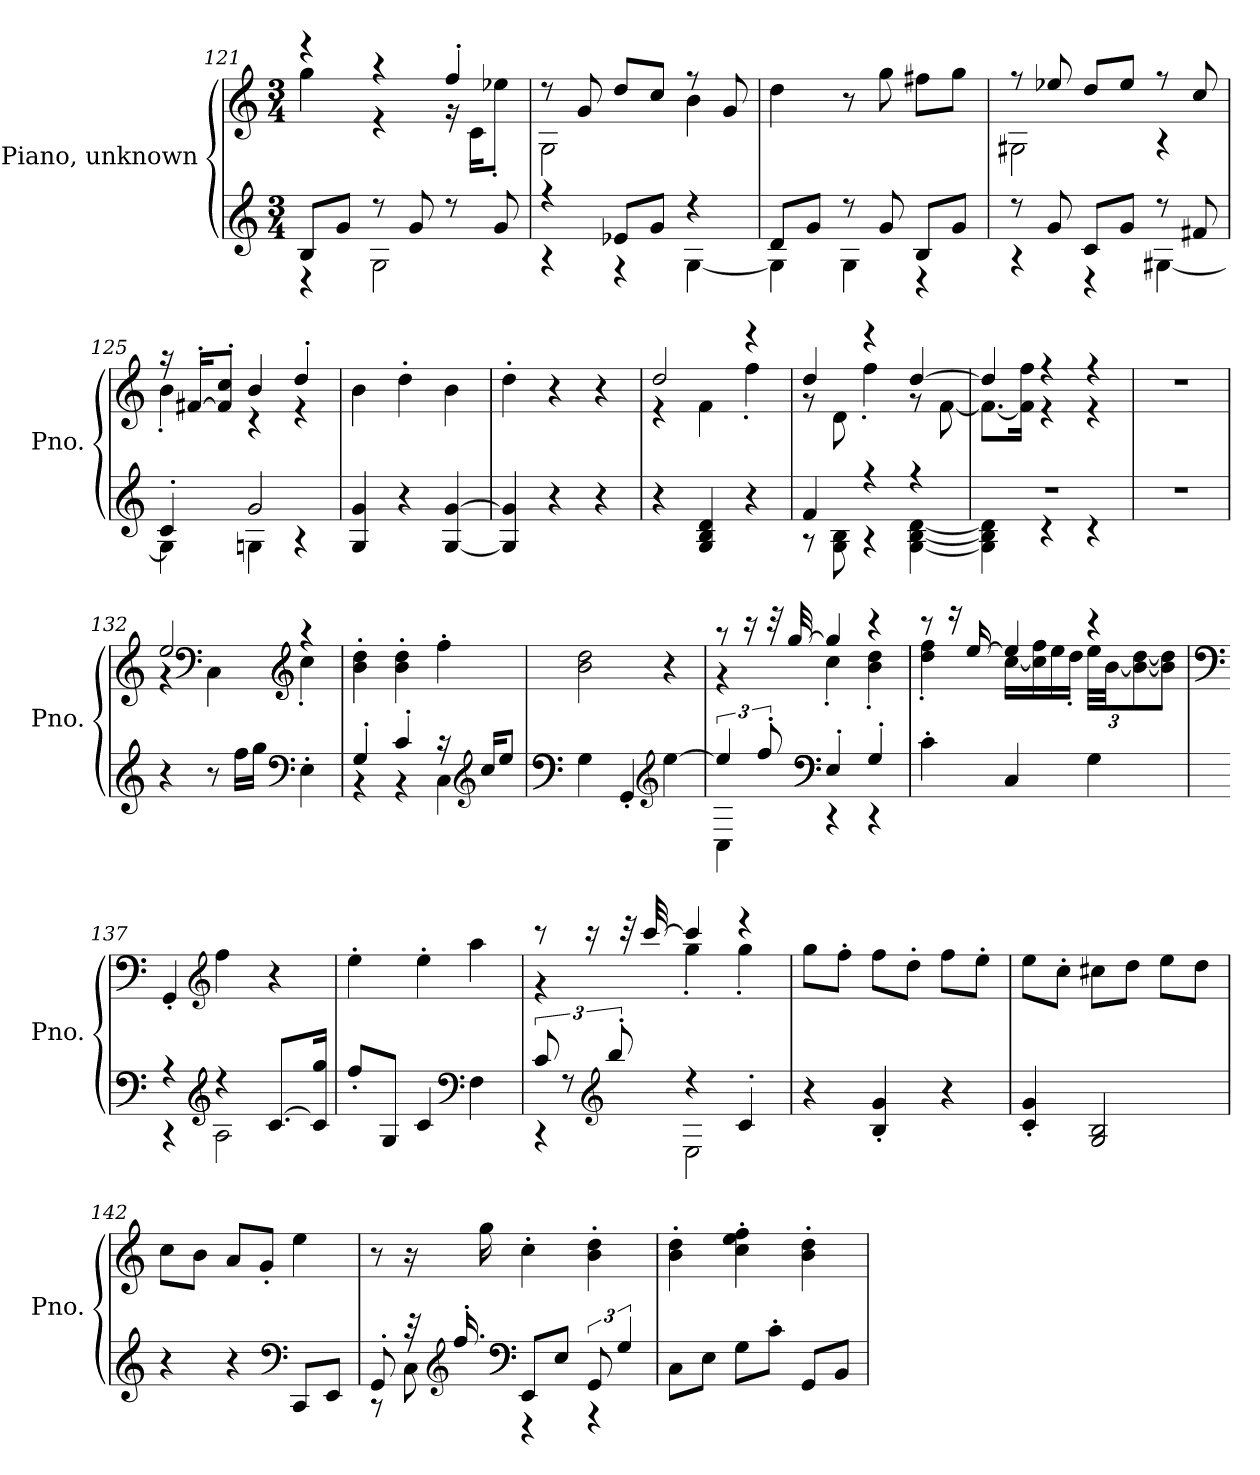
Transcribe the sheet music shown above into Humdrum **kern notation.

**kern	**kern
*part1	*part1
*staff2	*staff1
*I"Piano, unknown	*
*I'Pno.	*
*clefG2	*clefG2
*k[]	*k[]
*M3/4	*M3/4
=121	=121
*^	*^
8B/L	4r	4r	4gg\
8g/J	.	.	.
8r	2G\	4r	4r
8g/	.	.	.
8r	.	4ff'/	16r
.	.	.	16c\KL
8g/	.	.	8ee-X'\J
=122	=122	=122	=122
4r	4r	8r	2G\
.	.	8g/	.
8e-X/L	4r	8dd/L	.
8g/J	.	8cc/J	.
4r	[4G\	8r	4b\
.	.	8g/	.
*	*	*v	*v
=123	=123	=123
8d/L	4G\]	4dd\
8g/J	.	.
8r	4G\	8r
8g/	.	8gg\
8B/L	4r	8ff#X\L
8g/J	.	8gg\J
=124	=124	=124
*	*	*^
8r	4r	8r	2G#X\
8g/	.	8ee-X/	.
8c/L	4r	8dd/L	.
8g/J	.	8ee-/J	.
8r	[4G#X\	8r	4r
8f#X/	.	8cc/	.
!!LO:LB:g=z	!!
=125	=125	=125	=125
4c'/	4G#\]	16r	4b'\
.	.	[16f#X'/KL	.
.	.	8f#/]' 8cc/'J	.
2g/	4Gn\	4b/	4r
.	4r	4dd'/	4r
*v	*v	*	*
*	*v	*v
=126	=126
4G/ 4g/	4b\
4r	4dd'\
[4G/ [4g/	4b\
=127	=127
4G/] 4g/]	4dd'\
4r	4r
4r	4r
=128	=128
*	*^
4r	2dd/	4r
4G/ 4B/ 4d/	.	4f\
4r	4r	4ff'\
=129	=129	=129
*^	*	*
4f/	8r	4dd/	8r
.	8G\ 8B\	.	8d\
4r	4r	4r	4ff'\
4r	[4G\ [4B\ [4d\	[4dd/	8r
.	.	.	[8f\
=130	=130	=130	=130
2.r	4G\] 4B\] 4d\]	4dd/]	8.f\L_
.	.	.	16f\] 16ff\Jk
.	4r	4r	4r
.	4r	4r	4r
*v	*v	*	*
*	*v	*v
=131	=131
2.r	2.r
=132	=132
*	*^
4r	2ee/	4r
*	*clefF4	*
8r	.	4C\
16ff\LL	.	.
16gg\JJ	.	.
*clefF4	*clefG2	*
4E'\	4r	4cc'\
*	*v	*v
!!LO:LB:g=z
=133	=133
*^	*
4G'/	4r	4b\' 4dd\'
4c'/	4r	4b\' 4dd\'
16r	4C\	4ff'\
*clefG2	*	*
16cc/KL	.	.
8ee/J	.	.
*v	*v	*
=134	=134
*clefF4	*
4G\	2b\ 2dd\
4GG'/	.
*clefG2	*
[4ee\	4r
=135	=135
*^	*^
6ee/]	4C\	8r	4r
.	.	16r	.
12ff'/	.	.	.
.	.	32r	.
.	.	[32gg/	.
*clefF4	*	*	*
4E'/	4r	4gg/]	4cc'\
4G'/	4r	4r	4b\' 4dd\'
*v	*v	*	*
=136	=136	=136
4c'\	8r	4dd\' 4ff\'
.	16r	.
.	[16ee/	.
4C/	4ee/]	[16cc\LL
.	.	16cc\] 16ff\
.	.	16ee\
.	.	16dd'\JJ
*	*	*Xbrackettup
4G\	4r	48ee\LLL
.	.	[48b\JJ
.	.	12b\_ [12dd\
.	.	8b\] 8dd\]J
*	*v	*v
!!LO:LB:g=z
=137	=137
*	*clefF4
*^	*
4r	4r	4GG'/
*clefG2	*	*clefG2
4r	2A\	4ff\
[8.c/L	.	4r
16c/] 16gg/Jk	.	.
*v	*v	*
=138	=138
8ff'/L	4ee'\
8G/J	.
4c/	4ee'\
*clefF4	*
4F\	4aa\
=139	=139
*^	*^
12c/	4r	8r	4r
12r	.	.	.
.	.	16r	.
*clefG2	*	*	*
12bb'/	.	.	.
.	.	32r	.
.	.	[32ccc/	.
4r	2E\	4ccc/]	4gg'\
4c'/	.	4r	4gg'\
*v	*v	*	*
*	*v	*v
=140	=140
4r	8gg\L
.	8ff'\J
4B/' 4g/'	8ff\L
.	8dd'\J
4r	8ff\L
.	8ee'\J
=141	=141
4c/' 4g/'	8ee\L
.	8cc'\J
2G/ 2B/	8cc#X\L
.	8dd\J
.	8ee\L
.	8dd\J
!!LO:LB:g=z
=142	=142
4r	8cc\L
.	8b\J
4r	8a/L
.	8g'/J
*clefF4	*
8CC/L	4ee\
8EE/J	.
=143	=143
*^	*
8GG'/	8r	8r
32r	8C\	16r
*clefG2	*	*
16.ff'/	.	.
.	.	16gg\
*clefF4	*	*
8EE/L	4r	4cc'\
8E/J	.	.
12GG/	4r	4b\' 4dd\'
6G/	.	.
*v	*v	*
=144	=144
8C\L	4b\' 4dd\'
8E\J	.
8G\L	4cc\' 4ee\' 4ff\'
8c'\J	.
8GG/L	4b\' 4dd\'
8BB/J	.
=	=
*-	*-
